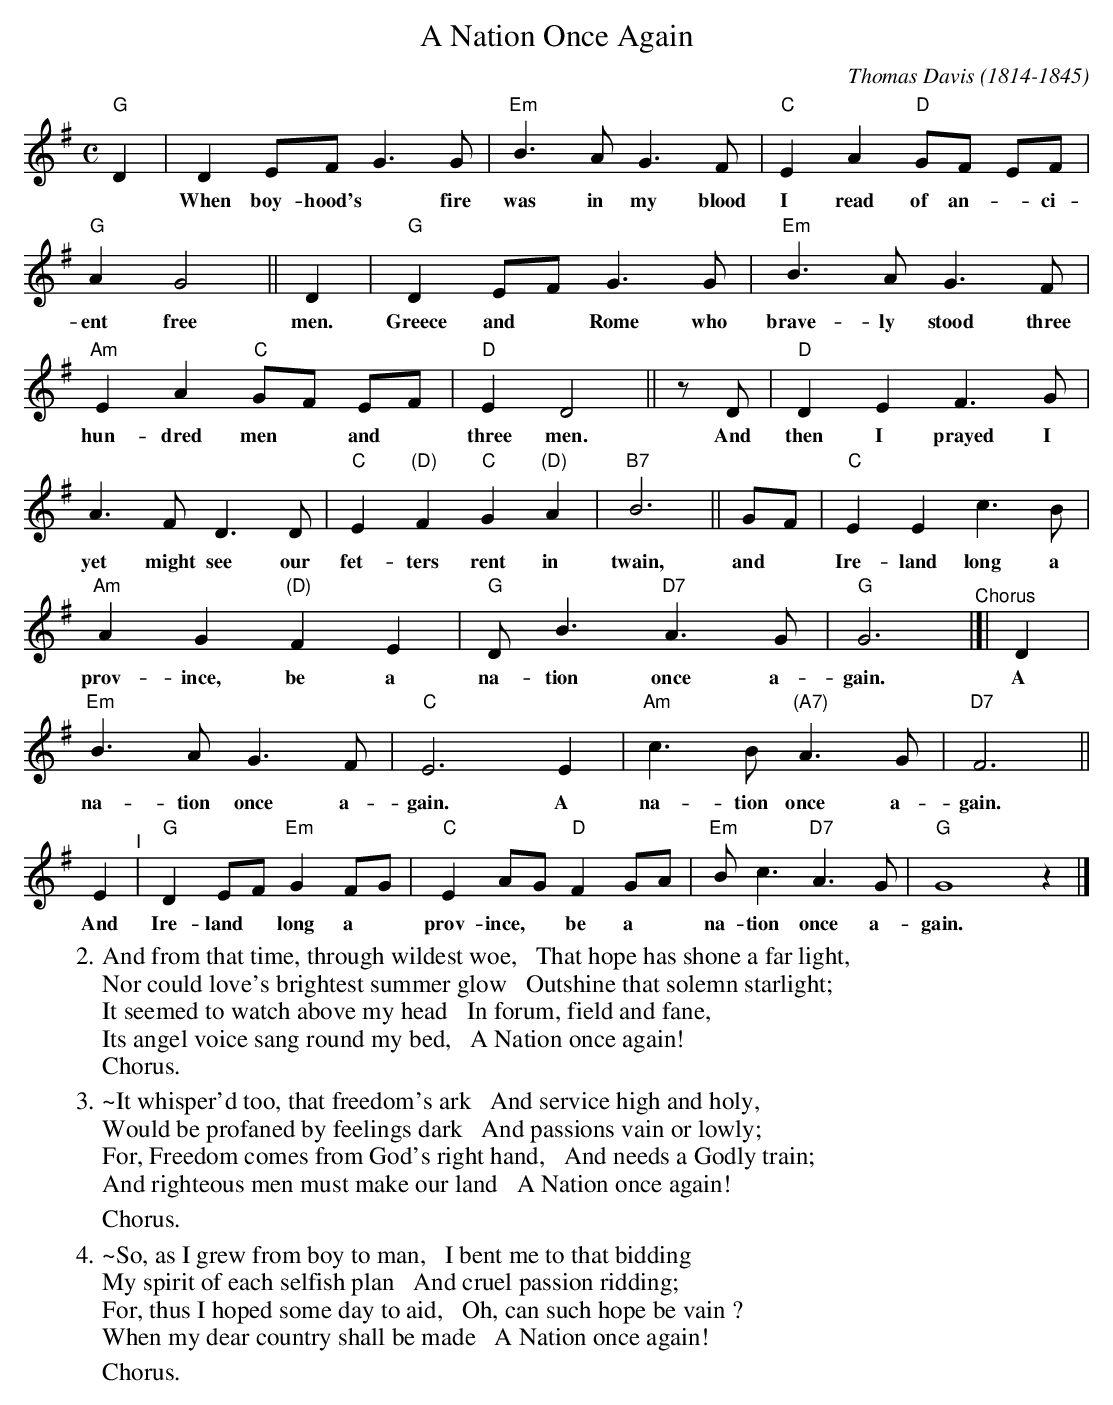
X:1
T: A Nation Once Again
C: Thomas Davis (1814-1845)
L: 1/8
M: C
K: G
"G"D2 |\
D2 EF G3 G | "Em"B3 A G3 F | "C"E2 A2 "D"GF EF | "G"A2 G4 || D2 |
w: When boy-hood's* fire was in my blood I read of an-*ci-ent free men. For
"G"D2 EF G3 G | "Em"B3 A G3 F | "Am"E2 A2 "C"GF EF | "D"E2 D4 || zD |
w: Greece and* Rome who brave-ly stood three hun-dred men* and* three men. And
"D"D2 E2 F3 G | A3 F D3 D | "C"E2 "(D)"F2 "C"G2 "(D)"A2 | "B7"B6 || GF | "C"E2 E2 c3 B |
w: then I prayed I yet might see our fet-ters rent in twain, and* Ire-land long a
"Am"A2 G2 "(D)"F2 E2 | "G"D B3 "D7"A3 G | "G"G6 "^Chorus"|[| D2 | "Em"B3 A G3 F | "C"E6 E2 | "Am"c3 B "(A7)"A3 G |
w: prov-ince, be a na-tion once a-gain. A na-tion once a-gain. A na-tion once a-
"D7"F6 || E2 "^I"| "G"D2 EF "Em"G2 FG | "C"E2 AG "D"F2 GA | "Em"B c3 "D7"A3 G | "G"G8 z2 |]
w: gain. And Ire-land* long a* prov-ince,* be a* na-tion once a-gain.
W:2. And from that time, through wildest woe,   That hope has shone a far light,
W:   Nor could love's brightest summer glow   Outshine that solemn starlight;
W:   It seemed to watch above my head   In forum, field and fane,
W:   Its angel voice sang round my bed,   A Nation once again!
W: Chorus.
%%vskip 5
W:3.~It whisper'd too, that freedom's ark   And service high and holy,
W:   Would be profaned by feelings dark   And passions vain or lowly;
W:   For, Freedom comes from God's right hand,   And needs a Godly train;
W:   And righteous men must make our land   A Nation once again!
%%vskip 5
W: Chorus.
%%vskip 5
W:4.~So, as I grew from boy to man,   I bent me to that bidding
W:   My spirit of each selfish plan   And cruel passion ridding;
W:   For, thus I hoped some day to aid,   Oh, can such hope be vain ?
W:   When my dear country shall be made   A Nation once again!
%%vskip 5
W: Chorus.
